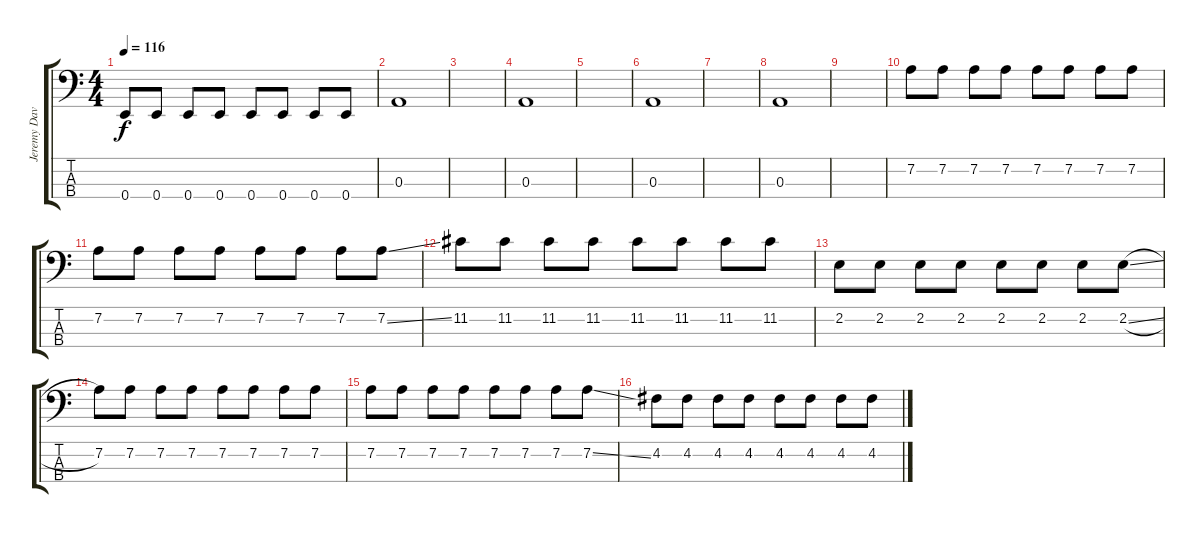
\track ("Jeremy Davis" "Jeremy Dav") {instrument electricbassfinger}
\staff {score tabs}
\tuning (G2 D2 A1 E1) {hide}
\ts (4 4)
\tempo 116
\clef f4
\ks c
0.4.8{dy f} 0.4.8 0.4.8 0.4.8 0.4.8 0.4.8 0.4.8 0.4.8 |
0.3.1 |
|
0.3.1 |
|
0.3.1 |
|
0.3.1 |
|
7.2.8 7.2.8 7.2.8 7.2.8 7.2.8 7.2.8 7.2.8 7.2.8 |
7.2.8 7.2.8 7.2.8 7.2.8 7.2.8 7.2.8 7.2.8 7.2{ss}.8 |
11.2.8 11.2.8 11.2.8 11.2.8 11.2.8 11.2.8 11.2.8 11.2.8 |
2.2.8 2.2.8 2.2.8 2.2.8 2.2.8 2.2.8 2.2.8 2.2{sl}.8 |
7.2.8 7.2.8 7.2.8 7.2.8 7.2.8 7.2.8 7.2.8 7.2.8 |
7.2.8 7.2.8 7.2.8 7.2.8 7.2.8 7.2.8 7.2.8 7.2{ss}.8 |
4.2.8 4.2.8 4.2.8 4.2.8 4.2.8 4.2.8 4.2.8 4.2.8
